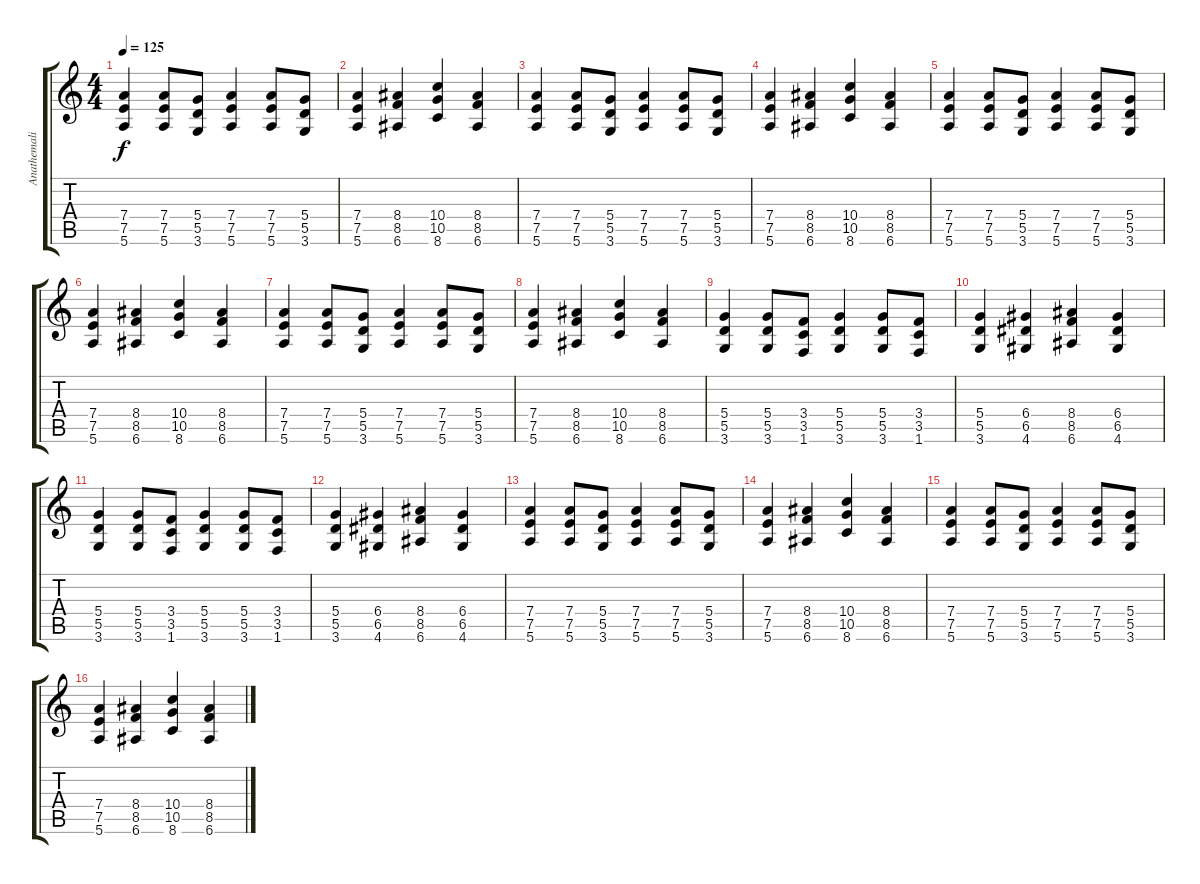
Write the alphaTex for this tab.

\track ("Anathemalignant" "Anathemali") {instrument distortionguitar}
\staff {score tabs}
\tuning (E4 B3 G3 D3 A2 E2) {hide}
\ts (4 4)
\tempo 125
\clef g2
\ks c
(7.4 7.5 5.6).4{dy f} (7.4 7.5 5.6).8 (5.4 5.5 3.6).8 (7.4 7.5 5.6).4 (7.4 7.5 5.6).8 (5.4 5.5 3.6).8 |
(7.4 7.5 5.6).4 (8.4 8.5 6.6).4 (10.4 10.5 8.6).4 (8.4 8.5 6.6).4 |
(7.4 7.5 5.6).4 (7.4 7.5 5.6).8 (5.4 5.5 3.6).8 (7.4 7.5 5.6).4 (7.4 7.5 5.6).8 (5.4 5.5 3.6).8 |
(7.4 7.5 5.6).4 (8.4 8.5 6.6).4 (10.4 10.5 8.6).4 (8.4 8.5 6.6).4 |
(7.4 7.5 5.6).4 (7.4 7.5 5.6).8 (5.4 5.5 3.6).8 (7.4 7.5 5.6).4 (7.4 7.5 5.6).8 (5.4 5.5 3.6).8 |
(7.4 7.5 5.6).4 (8.4 8.5 6.6).4 (10.4 10.5 8.6).4 (8.4 8.5 6.6).4 |
(7.4 7.5 5.6).4 (7.4 7.5 5.6).8 (5.4 5.5 3.6).8 (7.4 7.5 5.6).4 (7.4 7.5 5.6).8 (5.4 5.5 3.6).8 |
(7.4 7.5 5.6).4 (8.4 8.5 6.6).4 (10.4 10.5 8.6).4 (8.4 8.5 6.6).4 |
(5.4 5.5 3.6).4 (5.4 5.5 3.6).8 (3.4 3.5 1.6).8 (5.4 5.5 3.6).4 (5.4 5.5 3.6).8 (3.4 3.5 1.6).8 |
(5.4 5.5 3.6).4 (6.4 6.5 4.6).4 (8.4 8.5 6.6).4 (6.4 6.5 4.6).4 |
(5.4 5.5 3.6).4 (5.4 5.5 3.6).8 (3.4 3.5 1.6).8 (5.4 5.5 3.6).4 (5.4 5.5 3.6).8 (3.4 3.5 1.6).8 |
(5.4 5.5 3.6).4 (6.4 6.5 4.6).4 (8.4 8.5 6.6).4 (6.4 6.5 4.6).4 |
(7.4 7.5 5.6).4 (7.4 7.5 5.6).8 (5.4 5.5 3.6).8 (7.4 7.5 5.6).4 (7.4 7.5 5.6).8 (5.4 5.5 3.6).8 |
(7.4 7.5 5.6).4 (8.4 8.5 6.6).4 (10.4 10.5 8.6).4 (8.4 8.5 6.6).4 |
(7.4 7.5 5.6).4 (7.4 7.5 5.6).8 (5.4 5.5 3.6).8 (7.4 7.5 5.6).4 (7.4 7.5 5.6).8 (5.4 5.5 3.6).8 |
(7.4 7.5 5.6).4 (8.4 8.5 6.6).4 (10.4 10.5 8.6).4 (8.4 8.5 6.6).4
